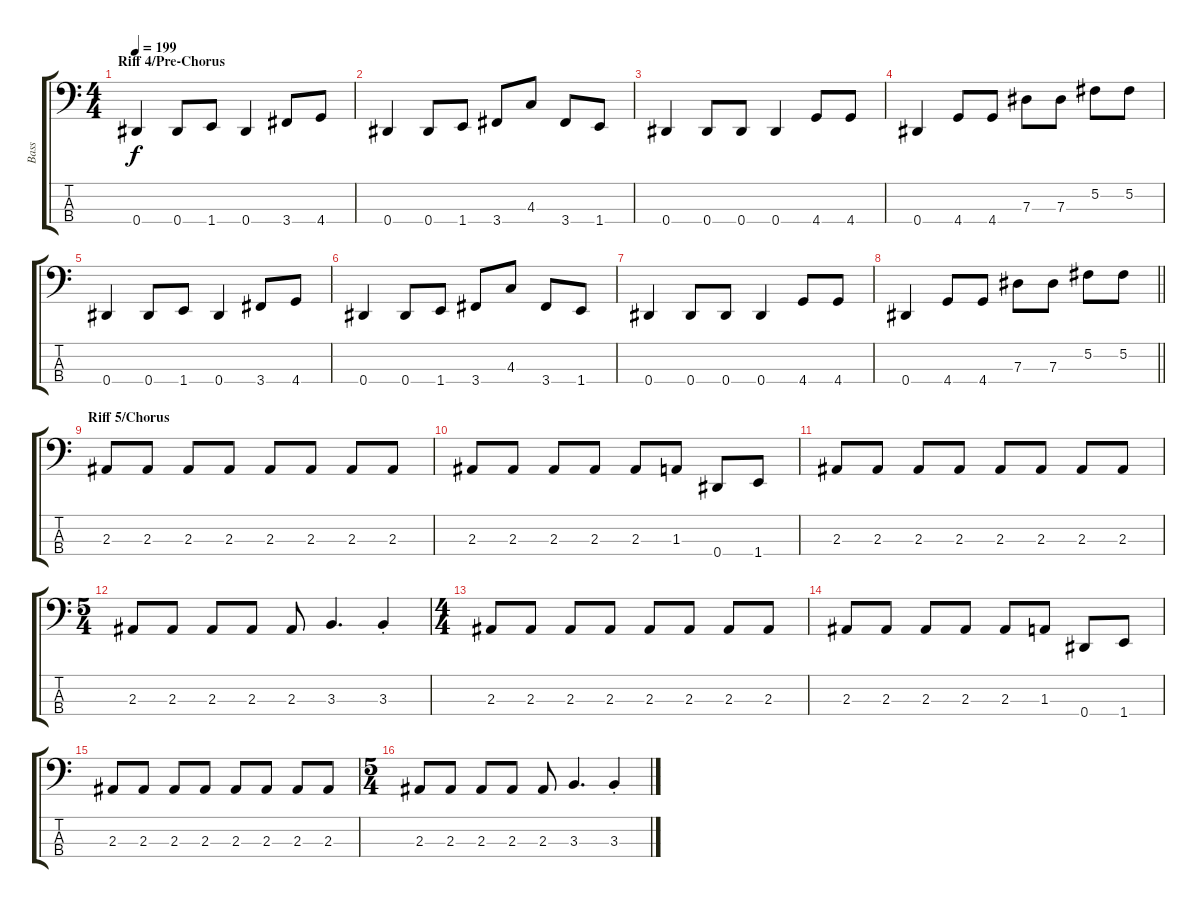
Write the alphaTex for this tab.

\track ("Bass" "Bass") {instrument electricbasspick}
\staff {score tabs}
\tuning (Gb2 Db2 Ab1 Eb1) {hide}
\ts (4 4)
\section ("" "Riff 4/Pre-Chorus")
\tempo 199
\clef f4
\ks c
0.4.4{dy f} 0.4.8 1.4.8 0.4.4 3.4.8 4.4.8 |
0.4.4 0.4.8 1.4.8 3.4.8 4.3.8 3.4.8 1.4.8 |
0.4.4 0.4.8 0.4.8 0.4.4 4.4.8 4.4.8 |
0.4.4 4.4.8 4.4.8 7.3.8 7.3.8 5.2.8 5.2.8 |
0.4.4 0.4.8 1.4.8 0.4.4 3.4.8 4.4.8 |
0.4.4 0.4.8 1.4.8 3.4.8 4.3.8 3.4.8 1.4.8 |
0.4.4 0.4.8 0.4.8 0.4.4 4.4.8 4.4.8 |
\barLineRight lightlight
0.4.4 4.4.8 4.4.8 7.3.8 7.3.8 5.2.8 5.2.8 |
\section ("" "Riff 5/Chorus")
2.3.8 2.3.8 2.3.8 2.3.8 2.3.8 2.3.8 2.3.8 2.3.8 |
2.3.8 2.3.8 2.3.8 2.3.8 2.3.8 1.3.8 0.4.8 1.4.8 |
2.3.8 2.3.8 2.3.8 2.3.8 2.3.8 2.3.8 2.3.8 2.3.8 |
\ts (5 4)
2.3.8 2.3.8 2.3.8 2.3.8 2.3.8 3.3.4{d} 3.3{st}.4 |
\ts (4 4)
2.3.8 2.3.8 2.3.8 2.3.8 2.3.8 2.3.8 2.3.8 2.3.8 |
2.3.8 2.3.8 2.3.8 2.3.8 2.3.8 1.3.8 0.4.8 1.4.8 |
2.3.8 2.3.8 2.3.8 2.3.8 2.3.8 2.3.8 2.3.8 2.3.8 |
\ts (5 4)
2.3.8 2.3.8 2.3.8 2.3.8 2.3.8 3.3.4{d} 3.3{st}.4
